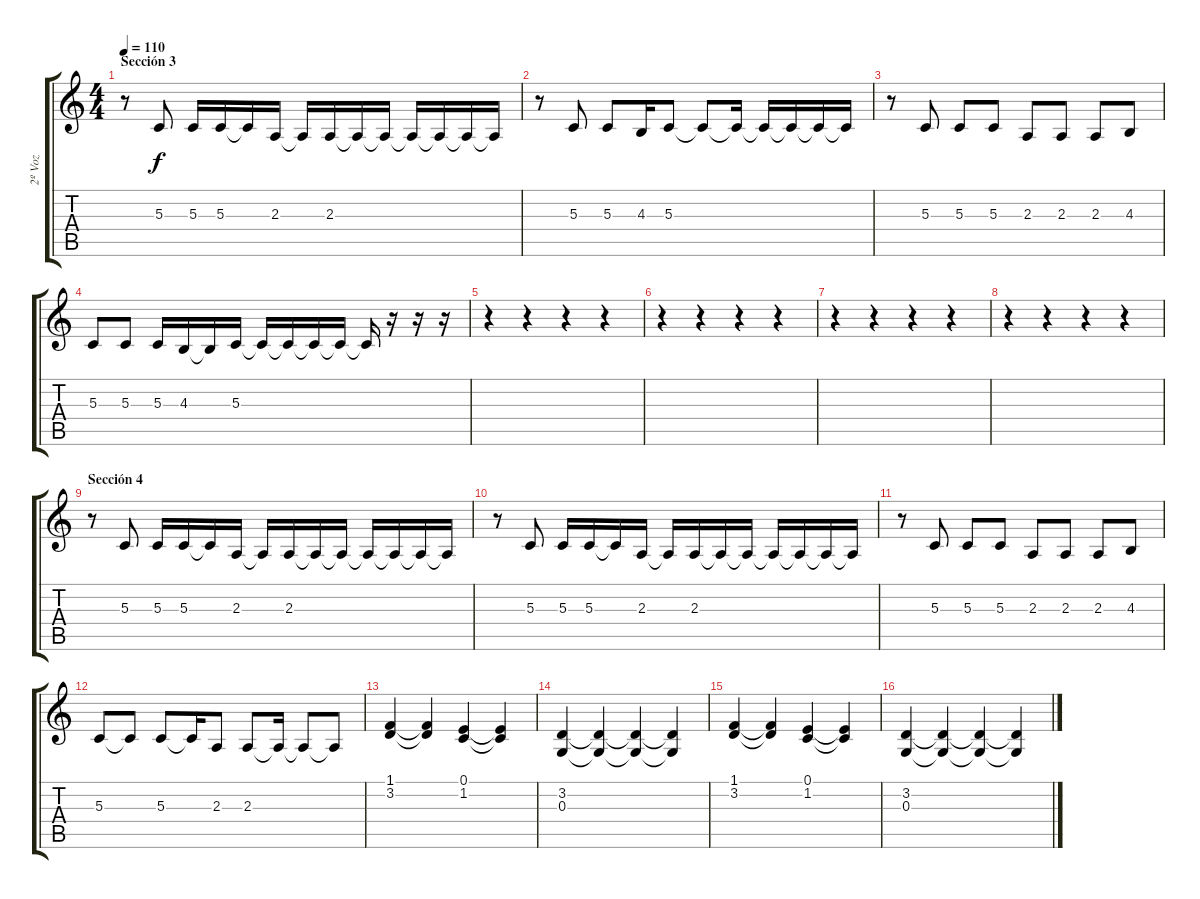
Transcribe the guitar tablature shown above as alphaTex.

\track ("2º Voz" "2º Voz") {instrument flute}
\staff {score tabs}
\tuning (E4 B3 G3 D3 A2 E2) {hide}
\ts (4 4)
\section ("" "Sección 3")
\tempo 110
\clef g2
\ks c
r.8{dy f} 5.3.8 5.3.16 5.3.16 5.3{t}.16 2.3.16 2.3{t}.16 2.3.16 2.3{t}.16 2.3{t}.16 2.3{t}.16 2.3{t}.16 2.3{t}.16 2.3{t}.16 |
r.8 5.3.8 5.3.8 4.3.16 5.3.8 5.3{t}.8 5.3{t}.16 5.3{t}.16 5.3{t}.16 5.3{t}.16 5.3{t}.16 |
r.8 5.3.8 5.3.8 5.3.8 2.3.8 2.3.8 2.3.8 4.3.8 |
5.3.8 5.3.8 5.3.16 4.3.16 4.3{t}.16 5.3.16 5.3{t}.16 5.3{t}.16 5.3{t}.16 5.3{t}.16 5.3{t}.16 r.16 r.16 r.16 |
r.4 r.4 r.4 r.4 |
r.4 r.4 r.4 r.4 |
r.4 r.4 r.4 r.4 |
r.4 r.4 r.4 r.4 |
\section ("" "Sección 4")
r.8 5.3.8 5.3.16 5.3.16 5.3{t}.16 2.3.16 2.3{t}.16 2.3.16 2.3{t}.16 2.3{t}.16 2.3{t}.16 2.3{t}.16 2.3{t}.16 2.3{t}.16 |
r.8 5.3.8 5.3.16 5.3.16 5.3{t}.16 2.3.16 2.3{t}.16 2.3.16 2.3{t}.16 2.3{t}.16 2.3{t}.16 2.3{t}.16 2.3{t}.16 2.3{t}.16 |
r.8 5.3.8 5.3.8 5.3.8 2.3.8 2.3.8 2.3.8 4.3.8 |
5.3.8 5.3{t}.8 5.3.8 5.3{t}.16 2.3.8 2.3.8 2.3{t}.16 2.3{t}.8 2.3{t}.8 |
(1.1 3.2).4 (1.1{t} 3.2{t}).4 (0.1 1.2).4 (0.1{t} 1.2{t}).4 |
(3.2 0.3).4 (3.2{t} 0.3{t}).4 (3.2{t} 0.3{t}).4 (3.2{t} 0.3{t}).4 |
(1.1 3.2).4 (1.1{t} 3.2{t}).4 (0.1 1.2).4 (0.1{t} 1.2{t}).4 |
(3.2 0.3).4 (3.2{t} 0.3{t}).4 (3.2{t} 0.3{t}).4 (3.2{t} 0.3{t}).4
